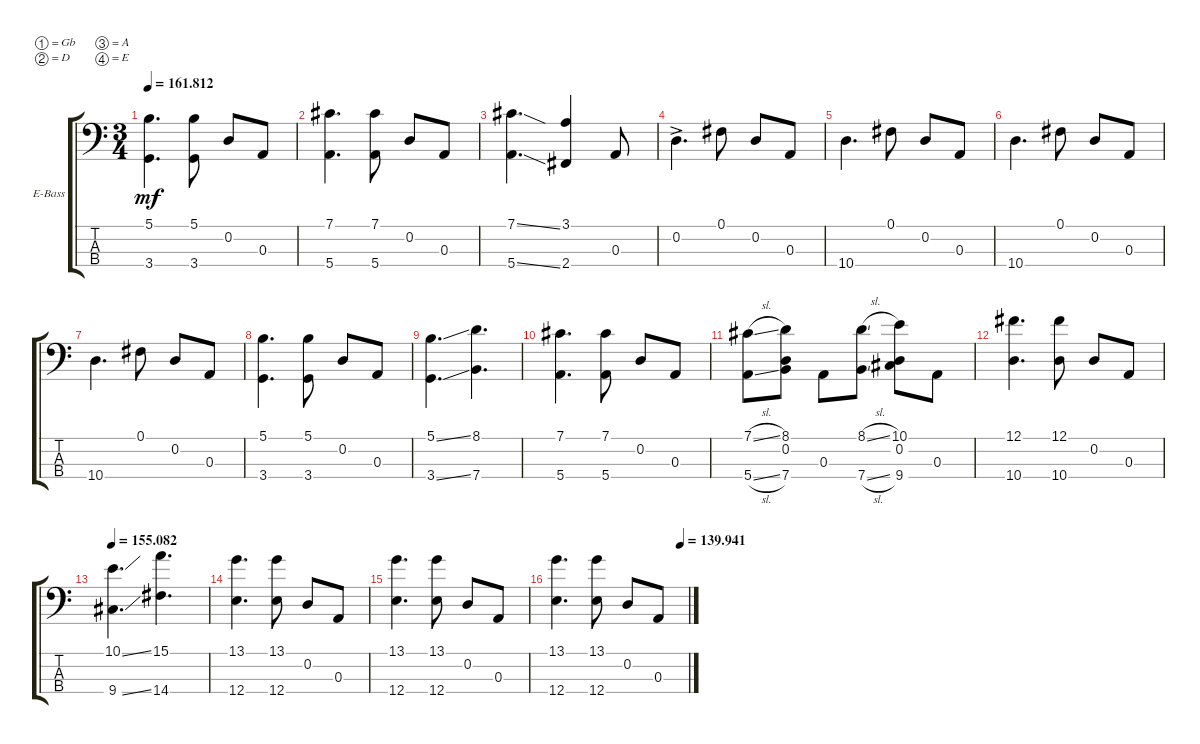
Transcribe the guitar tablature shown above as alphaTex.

\defaultSystemsLayout 4
\bracketExtendMode groupsimilarinstruments
\firstSystemTrackNameOrientation horizontal
\otherSystemsTrackNameOrientation horizontal
\track ("Electric Bass" "E-Bass") {instrument electricbassfinger}
\staff {score tabs}
\tuning (Gb2 D2 A1 E1)
\ts (3 4)
\tempo
161.812
\accidentals auto
\clef f4
\ottava regular
\simile none
\ks c
(3.4 5.1).4{d dy mf} (5.1 3.4).8 0.2.8 0.3.8 |
(5.4 7.1).4{d} (7.1 5.4).8 0.2.8 0.3.8 |
(5.4{ss} 7.1{ss}).4{d} (3.1 2.4).4 0.3.8 |
0.2{ac}.4{d} 0.1.8 0.2.8 0.3.8 |
10.4.4{d} 0.1.8 0.2.8 0.3.8 |
10.4.4{d} 0.1.8 0.2.8 0.3.8 |
10.4.4{d} 0.1.8 0.2.8 0.3.8 |
(3.4 5.1).4{d} (5.1 3.4).8 0.2.8 0.3.8 |
(3.4{ss} 5.1{ss}).4{d} (8.1 7.4).4{d} |
(5.4 7.1).4{d} (7.1 5.4).8 0.2.8 0.3.8 |
(5.4{sl} 7.1{sl}).8 (7.4 8.1 0.2).8 0.3.8 (7.4{sl} 8.1{sl}).8 (9.4 10.1 0.2).8 0.3.8 |
(10.4 12.1).4{d} (12.1 10.4).8 0.2.8 0.3.8 |
\tempo
155.082 (9.4{ss} 10.1{ss}).4{d} (15.1 14.4).4{d} |
(12.4 13.1).4{d} (13.1 12.4).8 0.2.8 0.3.8 |
(12.4 13.1).4{d} (13.1 12.4).8 0.2.8 0.3.8 |
\tempo (139.941 0.942857)
(12.4 13.1).4{d} (13.1 12.4).8 0.2.8 0.3.8
